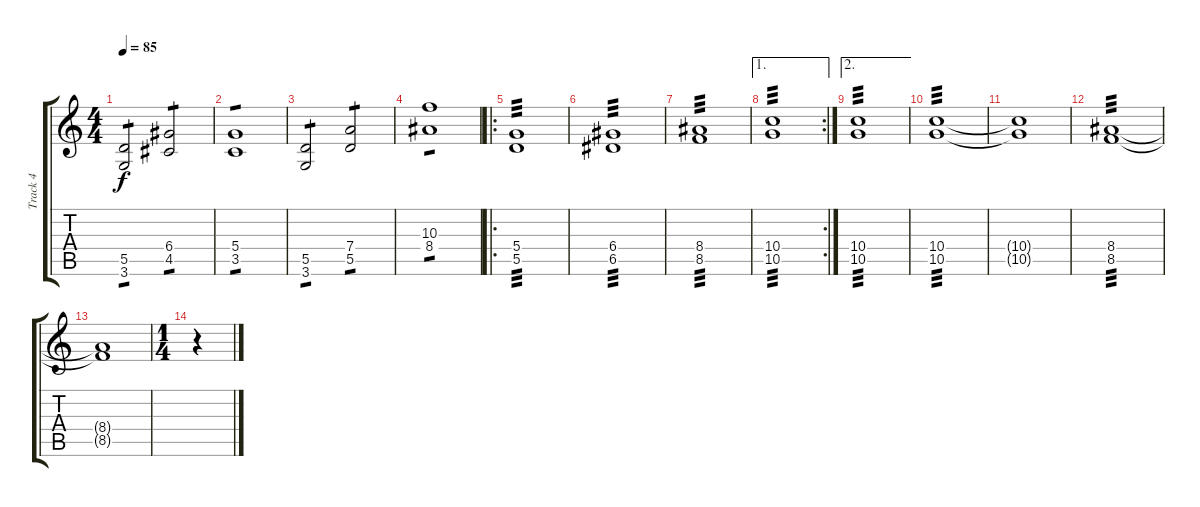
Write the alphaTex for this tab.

\track ("Track 4" "Track 4") {instrument distortionguitar}
\staff {score tabs}
\tuning (E4 B3 G3 D3 A2 E2) {hide}
\ts (4 4)
\tempo 85
\clef g2
\ks c
(5.5 3.6).2{tp 1 dy f} (6.4 4.5).2{tp 1} |
(5.4 3.5).1{tp 1} |
(5.5 3.6).2{tp 1} (7.4 5.5).2{tp 1} |
(10.3 8.4).1{tp 1} |
\ro
(5.4 5.5).1{tp 3} |
(6.4 6.5).1{tp 3} |
(8.4 8.5).1{tp 3} |
\ae 1
\rc 2
(10.4 10.5).1{tp 3} |
\ae 2
(10.4 10.5).1{tp 3} |
(10.4 10.5).1{tp 3} |
(10.4{t} 10.5{t}).1 |
(8.4 8.5).1{tp 3} |
(8.4{t} 8.5{t}).1 |
\ts (1 4)
r.4
